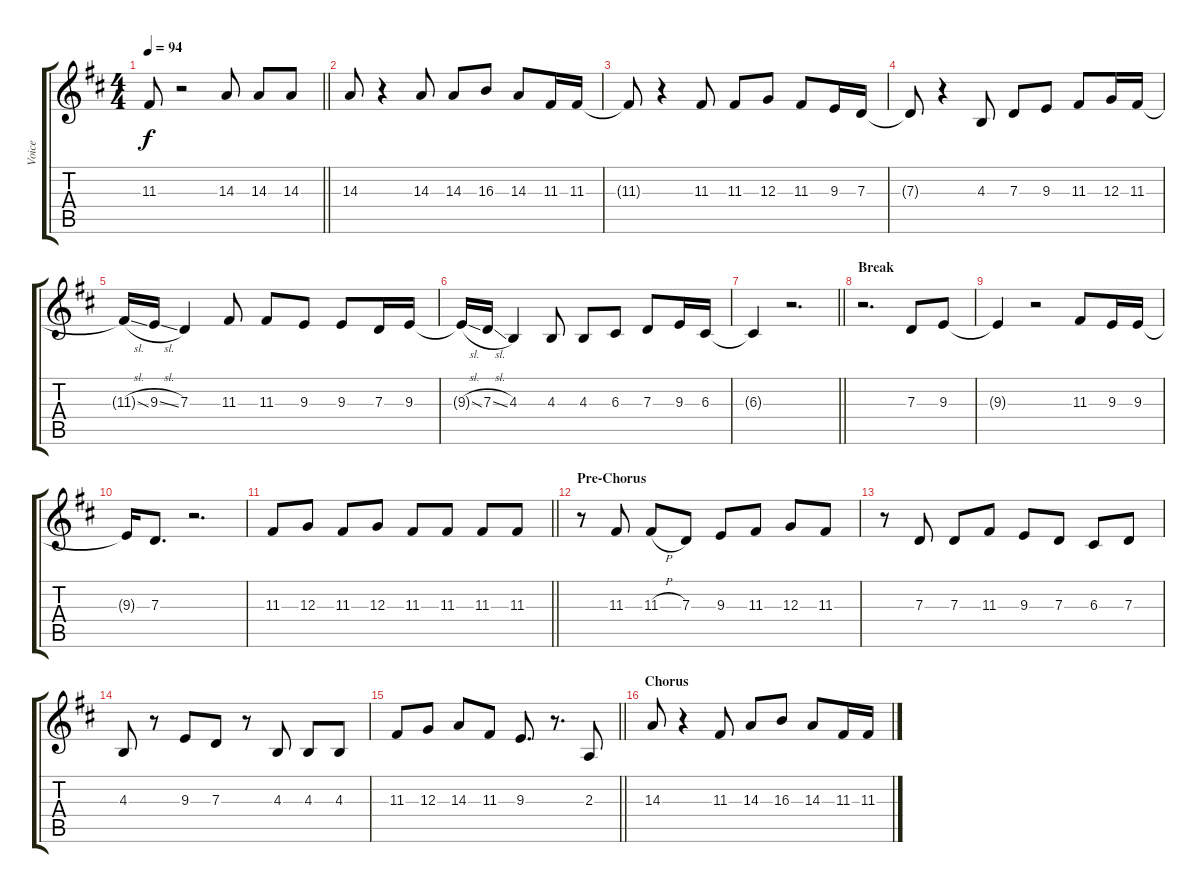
\track ("Voice" "Voice") {instrument fx5brightness}
\staff {score tabs}
\tuning (E4 B3 G3 D3 A2 E2) {hide}
\ts (4 4)
\tempo 94
\clef g2
\barLineRight lightlight
\ks d
11.3{t}.8{dy f} r.2 14.3.8 14.3.8 14.3.8 |
\section ("" "")
14.3.8 r.4 14.3.8 14.3.8 16.3.8 14.3.8 11.3.16 11.3.16 |
11.3{t}.8 r.4 11.3.8 11.3.8 12.3.8 11.3.8 9.3.16 7.3.16 |
7.3{t}.8 r.4 4.3.8 7.3.8 9.3.8 11.3.8 12.3.16 11.3.16 |
11.3{sl t}.16 9.3{sl}.16 7.3.4 11.3.8 11.3.8 9.3.8 9.3.8 7.3.16 9.3.16 |
9.3{sl t}.16 7.3{sl}.16 4.3.4 4.3.8 4.3.8 6.3.8 7.3.8 9.3.16 6.3.16 |
\barLineRight lightlight
6.3{t}.4 r.2{d} |
\section ("" "Break")
r.2{d} 7.3.8 9.3.8 |
9.3{t}.4 r.2 11.3.8 9.3.16 9.3.16 |
9.3{t}.16 7.3.8{d} r.2{d} |
\barLineRight lightlight
11.3.8 12.3.8 11.3.8 12.3.8 11.3.8 11.3.8 11.3.8 11.3.8 |
\section ("" "Pre-Chorus")
r.8 11.3.8 11.3{h}.8 7.3.8 9.3.8 11.3.8 12.3.8 11.3.8 |
r.8 7.3.8 7.3.8 11.3.8 9.3.8 7.3.8 6.3.8 7.3.8 |
4.3.8 r.8 9.3.8 7.3.8 r.8 4.3.8 4.3.8 4.3.8 |
\barLineRight lightlight
11.3.8 12.3.8 14.3.8 11.3.8 9.3.8{d} r.8{d} 2.3.8 |
\section ("" "Chorus")
14.3.8 r.4 11.3.8 14.3.8 16.3.8 14.3.8 11.3.16 11.3.16
